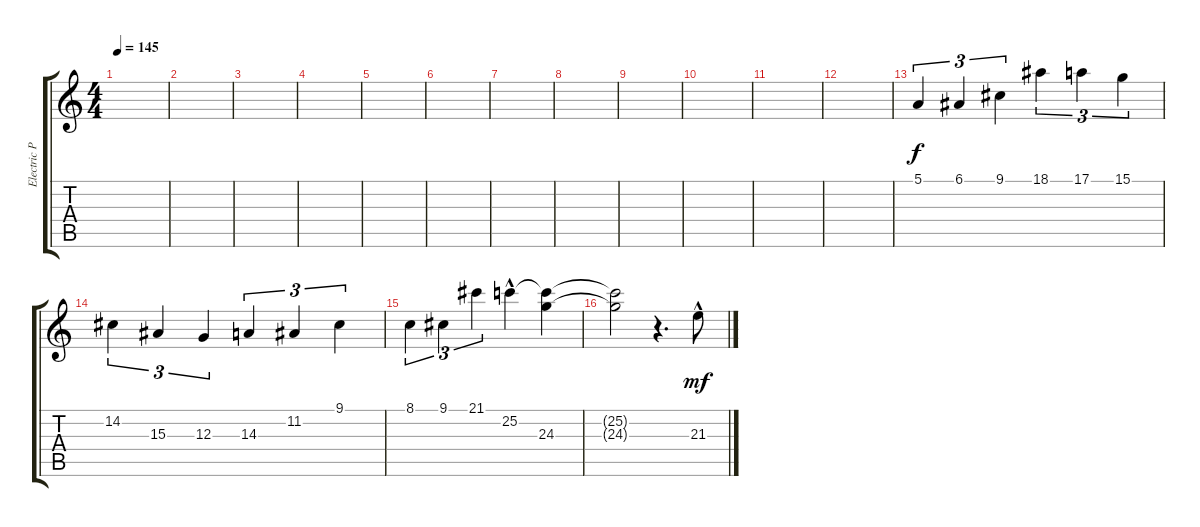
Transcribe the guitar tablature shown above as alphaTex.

\track ("Electric Piano" "Electric P") {instrument electricpiano1}
\staff {score tabs}
\tuning (E4 B3 G3 D3 A2 E2) {hide}
\ts (4 4)
\tempo 145
\clef g2
\ks c
|
|
|
|
|
|
|
|
|
|
|
|
5.1.4{tu (3 2) balance 16} 6.1.4{tu (3 2)} 9.1.4{tu (3 2)} 18.1.4{tu (3 2)} 17.1.4{tu (3 2)} 15.1.4{tu (3 2)} |
14.2.4{tu (3 2)} 15.3.4{tu (3 2)} 12.3.4{tu (3 2)} 14.3.4{tu (3 2)} 11.2.4{tu (3 2)} 9.1.4{tu (3 2)} |
8.1.4{tu (3 2)} 9.1.4{tu (3 2)} 21.1.4{tu (3 2)} 25.2{hac}.4 (25.2{t} 24.3).4 |
(25.2{t} 24.3{t}).2{dy f} r.4{d} 21.3{hac}.8{dy mf}
